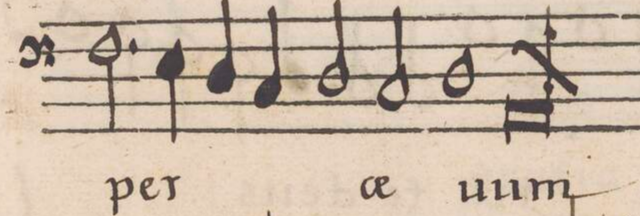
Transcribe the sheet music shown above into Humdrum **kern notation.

**kern	**text	**text
*I"BASSVS	*	*
*clefF4	*	*
*k[]	*	*
*met(C|)	*	*
*M2/1	*	*
2.F\	per	.
=112-	=112-	=112-
4E\	.	.
4D/	.	.
4C/	.	.
2D/	.	.
2C/	ae-	.
=113-	=113-	=113-
1D	.	.
1AAl	-uum	.
==	==	==
*-	*-	*-
